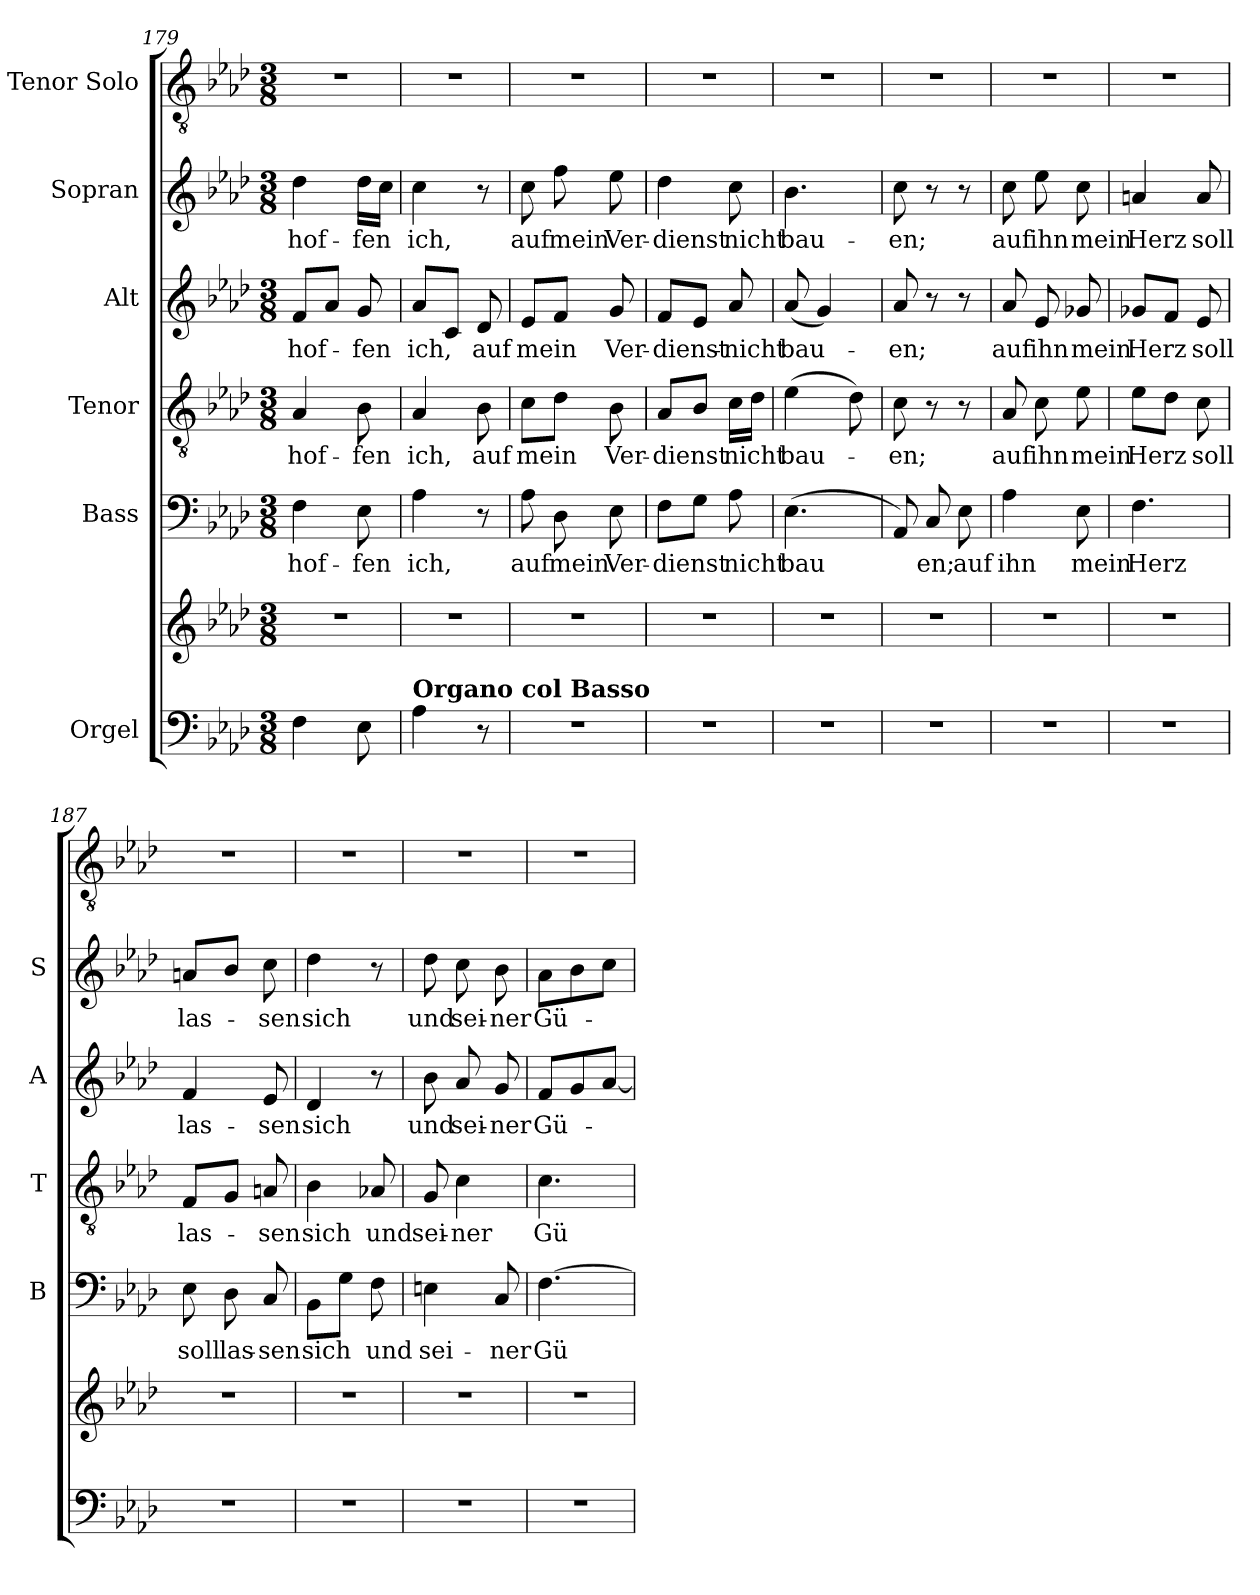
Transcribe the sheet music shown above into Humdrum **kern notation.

**kern	**kern	**kern	**text	**kern	**text	**kern	**text	**kern	**text	**kern
*part6	*part6	*part5	*part5	*part4	*part4	*part3	*part3	*part2	*part2	*part1
*staff7	*staff6	*staff5	*staff5	*staff4	*staff4	*staff3	*staff3	*staff2	*staff2	*staff1
*I"Orgel	*	*I"Bass	*	*I"Tenor	*	*I"Alt	*	*I"Sopran	*	*I"Tenor Solo
*	*	*I'B	*	*I'T	*	*I'A	*	*I'S	*	*
*clefF4	*clefG2	*clefF4	*	*clefGv2	*	*clefG2	*	*clefG2	*	*clefGv2
*k[b-e-a-d-]	*k[b-e-a-d-]	*k[b-e-a-d-]	*	*k[b-e-a-d-]	*	*k[b-e-a-d-]	*	*k[b-e-a-d-]	*	*k[b-e-a-d-]
*M3/8	*M3/8	*M3/8	*	*M3/8	*	*M3/8	*	*M3/8	*	*M3/8
=179	=179	=179	=179	=179	=179	=179	=179	=179	=179	=179
4F\	4.r	4F\	hof-	4A-/	hof-	8f/L	hof-	4dd-\	hof-	4.r
.	.	.	.	.	.	8a-/J	.	.	.	.
8E-\	.	8E-\	-fen	8B-\	-fen	8g/	-fen	16dd-\LL	-fen	.
.	.	.	.	.	.	.	.	16cc\JJ	.	.
=180	=180	=180	=180	=180	=180	=180	=180	=180	=180	=180
!LO:TX:a:B:t=Organo col Basso	!	!	!	!	!	!	!	!	!	!
4A-\	4.r	4A-\	ich,	4A-/	ich,	8a-/L	ich,	4cc\	ich,	4.r
.	.	.	.	.	.	8c/J	.	.	.	.
8r	.	8r	.	8B-\	auf	8d-/	auf	8r	.	.
=181	=181	=181	=181	=181	=181	=181	=181	=181	=181	=181
4.r	4.r	8A-\	auf	8c\L	mein	8e-/L	mein	8cc\	auf	4.r
.	.	8D-\	mein	8d-\J	.	8f/J	.	8ff\	mein	.
.	.	8E-\	Ver-	8B-\	Ver-	8g/	Ver-	8ee-\	Ver-	.
=182	=182	=182	=182	=182	=182	=182	=182	=182	=182	=182
4.r	4.r	8F\L	-dienst	8A-/L	-dienst	8f/L	-dienst-	4dd-\	-dienst	4.r
.	.	8G\J	.	8B-/J	.	8e-/J	.	.	.	.
.	.	8A-\	nicht	16c\LL	nicht	8a-/	-nicht	8cc\	nicht	.
.	.	.	.	16d-\JJ	.	.	.	.	.	.
!!LO:PB:g=z
=183	=183	=183	=183	=183	=183	=183	=183	=183	=183	=183
4.r	4.r	(4.E-\	-bau	(4e-\	bau-	(8a-/	bau-	4.b-\	bau-	4.r
.	.	.	.	.	.	4g/)	.	.	.	.
.	.	.	.	8d-\)	.	.	.	.	.	.
=184	=184	=184	=184	=184	=184	=184	=184	=184	=184	=184
4.r	4.r	8AA-/)	.	8c\	-en;	8a-/	-en;	8cc\	-en;	4.r
.	.	8C/	-en;	8r	.	8r	.	8r	.	.
.	.	8E-\	auf	8r	.	8r	.	8r	.	.
=185	=185	=185	=185	=185	=185	=185	=185	=185	=185	=185
4.r	4.r	4A-\	ihn	8A-/	auf	8a-/	auf	8cc\	auf	4.r
.	.	.	.	8c\	ihn	8e-/	ihn	8ee-\	ihn	.
.	.	8E-\	mein	8e-\	mein	8g-X/	mein	8cc\	mein	.
=186	=186	=186	=186	=186	=186	=186	=186	=186	=186	=186
4.r	4.r	4.F\	Herz	8e-\L	Herz	8g-X/L	Herz	4an/	Herz	4.r
.	.	.	.	8d-\J	.	8f/J	.	.	.	.
.	.	.	.	8c\	soll	8e-/	soll	8a/	soll	.
=187	=187	=187	=187	=187	=187	=187	=187	=187	=187	=187
4.r	4.r	8E-\	soll	8F/L	las-	4f/	las-	8an/L	las-	4.r
.	.	8D-\	las-	8G/J	.	.	.	8b-/J	.	.
.	.	8C/	-sen	8An/	-sen	8e-/	-sen	8cc\	-sen	.
=188	=188	=188	=188	=188	=188	=188	=188	=188	=188	=188
4.r	4.r	8BB-\L	sich	4B-\	sich	4d-/	sich	4dd-\	sich	4.r
.	.	8G\J	.	.	.	.	.	.	.	.
.	.	8F\	und	8A-X/	und	8r	.	8r	.	.
=189	=189	=189	=189	=189	=189	=189	=189	=189	=189	=189
4.r	4.r	4En\	sei-	8G/	sei-	8b-\	und	8dd-\	und	4.r
.	.	.	.	4c\	-ner	8a-/	sei-	8cc\	sei-	.
.	.	8C/	-ner	.	.	8g/	-ner	8b-\	-ner	.
!!LO:LB:g=z
=190	=190	=190	=190	=190	=190	=190	=190	=190	=190	=190
4.r	4.r	[4.F\	Gü-	4.c\	Gü-	8f/L	Gü-	8a-\L	Gü-	4.r
.	.	.	.	.	.	8g/	.	8b-\	.	.
.	.	.	.	.	.	[8a-/J	.	8cc\J	.	.
=	=	=	=	=	=	=	=	=	=	=
*-	*-	*-	*-	*-	*-	*-	*-	*-	*-	*-
